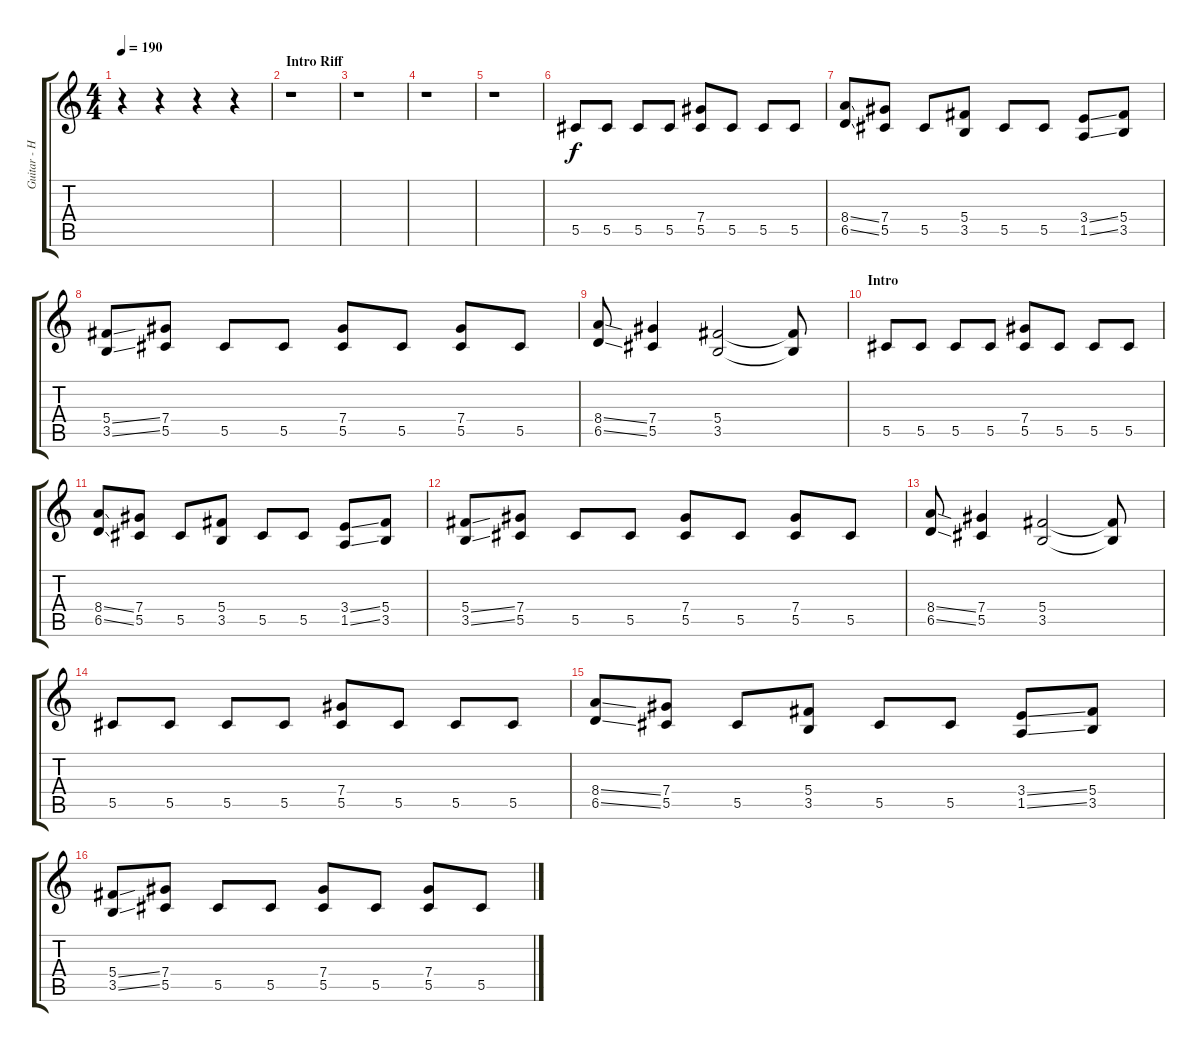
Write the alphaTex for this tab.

\track ("Guitar - Henjo Richter" "Guitar - H") {instrument overdrivenguitar}
\staff {score tabs}
\tuning (Eb4 Bb3 Gb3 Db3 Ab2 Eb2) {hide}
\ts (4 4)
\tempo 190
\clef g2
\ks c
r.4{dy f instrument overdrivenguitar} r.4 r.4 r.4 |
\section ("" "Intro Riff")
r.1 |
r.1 |
r.1 |
r.1 |
5.5.8 5.5.8 5.5.8 5.5.8 (7.4 5.5).8 5.5.8 5.5.8 5.5.8 |
(8.4{ss} 6.5{ss}).8 (7.4 5.5).8 5.5.8 (5.4 3.5).8 5.5.8 5.5.8 (3.4{ss} 1.5{ss}).8 (5.4 3.5).8 |
(5.4{ss} 3.5{ss}).8 (7.4 5.5).8 5.5.8 5.5.8 (7.4 5.5).8 5.5.8 (7.4 5.5).8 5.5.8 |
(8.4{ss} 6.5{ss}).8 (7.4 5.5).4 (5.4 3.5).2 (5.4{t} 3.5{t}).8 |
\section ("" "Intro")
5.5.8 5.5.8 5.5.8 5.5.8 (7.4 5.5).8 5.5.8 5.5.8 5.5.8 |
(8.4{ss} 6.5{ss}).8 (7.4 5.5).8 5.5.8 (5.4 3.5).8 5.5.8 5.5.8 (3.4{ss} 1.5{ss}).8 (5.4 3.5).8 |
(5.4{ss} 3.5{ss}).8 (7.4 5.5).8 5.5.8 5.5.8 (7.4 5.5).8 5.5.8 (7.4 5.5).8 5.5.8 |
(8.4{ss} 6.5{ss}).8 (7.4 5.5).4 (5.4 3.5).2 (5.4{t} 3.5{t}).8 |
5.5.8 5.5.8 5.5.8 5.5.8 (7.4 5.5).8 5.5.8 5.5.8 5.5.8 |
(8.4{ss} 6.5{ss}).8 (7.4 5.5).8 5.5.8 (5.4 3.5).8 5.5.8 5.5.8 (3.4{ss} 1.5{ss}).8 (5.4 3.5).8 |
(5.4{ss} 3.5{ss}).8 (7.4 5.5).8 5.5.8 5.5.8 (7.4 5.5).8 5.5.8 (7.4 5.5).8 5.5.8
